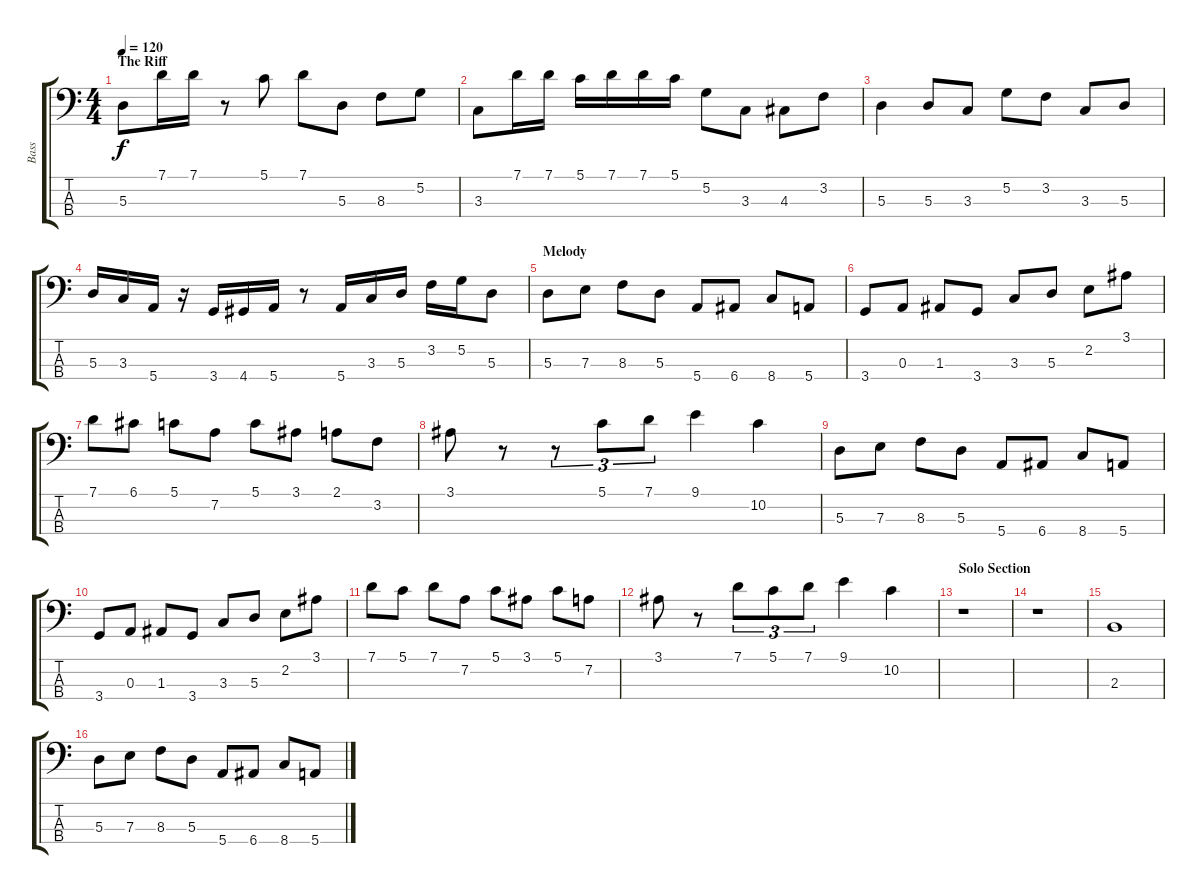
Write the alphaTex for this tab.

\track ("Bass" "Bass") {instrument electricbassfinger}
\staff {score tabs}
\tuning (G2 D2 A1 E1) {hide}
\ts (4 4)
\section ("" "The Riff")
\tempo 120
\clef f4
\ks c
5.3.8{dy f instrument electricbassfinger} 7.1.16 7.1.16 r.8 5.1.8 7.1.8 5.3.8 8.3.8 5.2.8 |
3.3.8 7.1.16 7.1.16 5.1.16 7.1.16 7.1.16 5.1.16 5.2.8 3.3.8 4.3.8 3.2.8 |
5.3.4 5.3.8 3.3.8 5.2.8 3.2.8 3.3.8 5.3.8 |
5.3.16 3.3.16 5.4.16 r.16 3.4.16 4.4.16 5.4.16 r.8 5.4.16 3.3.16 5.3.16 3.2.16 5.2.16 5.3.8 |
\section ("" "Melody")
5.3.8 7.3.8 8.3.8 5.3.8 5.4.8 6.4.8 8.4.8 5.4.8 |
3.4.8 0.3.8 1.3.8 3.4.8 3.3.8 5.3.8 2.2.8 3.1.8 |
7.1.8 6.1.8 5.1.8 7.2.8 5.1.8 3.1.8 2.1.8 3.2.8 |
3.1.8 r.8 r.8{tu (3 2)} 5.1.8{tu (3 2)} 7.1.8{tu (3 2)} 9.1.4 10.2.4 |
5.3.8 7.3.8 8.3.8 5.3.8 5.4.8 6.4.8 8.4.8 5.4.8 |
3.4.8 0.3.8 1.3.8 3.4.8 3.3.8 5.3.8 2.2.8 3.1.8 |
7.1.8 5.1.8 7.1.8 7.2.8 5.1.8 3.1.8 5.1.8 7.2.8 |
3.1.8 r.8 7.1.8{tu (3 2)} 5.1.8{tu (3 2)} 7.1.8{tu (3 2)} 9.1.4 10.2.4 |
\section ("" "Solo Section")
r.1 |
r.1 |
2.3.1 |
5.3.8 7.3.8 8.3.8 5.3.8 5.4.8 6.4.8 8.4.8 5.4.8
